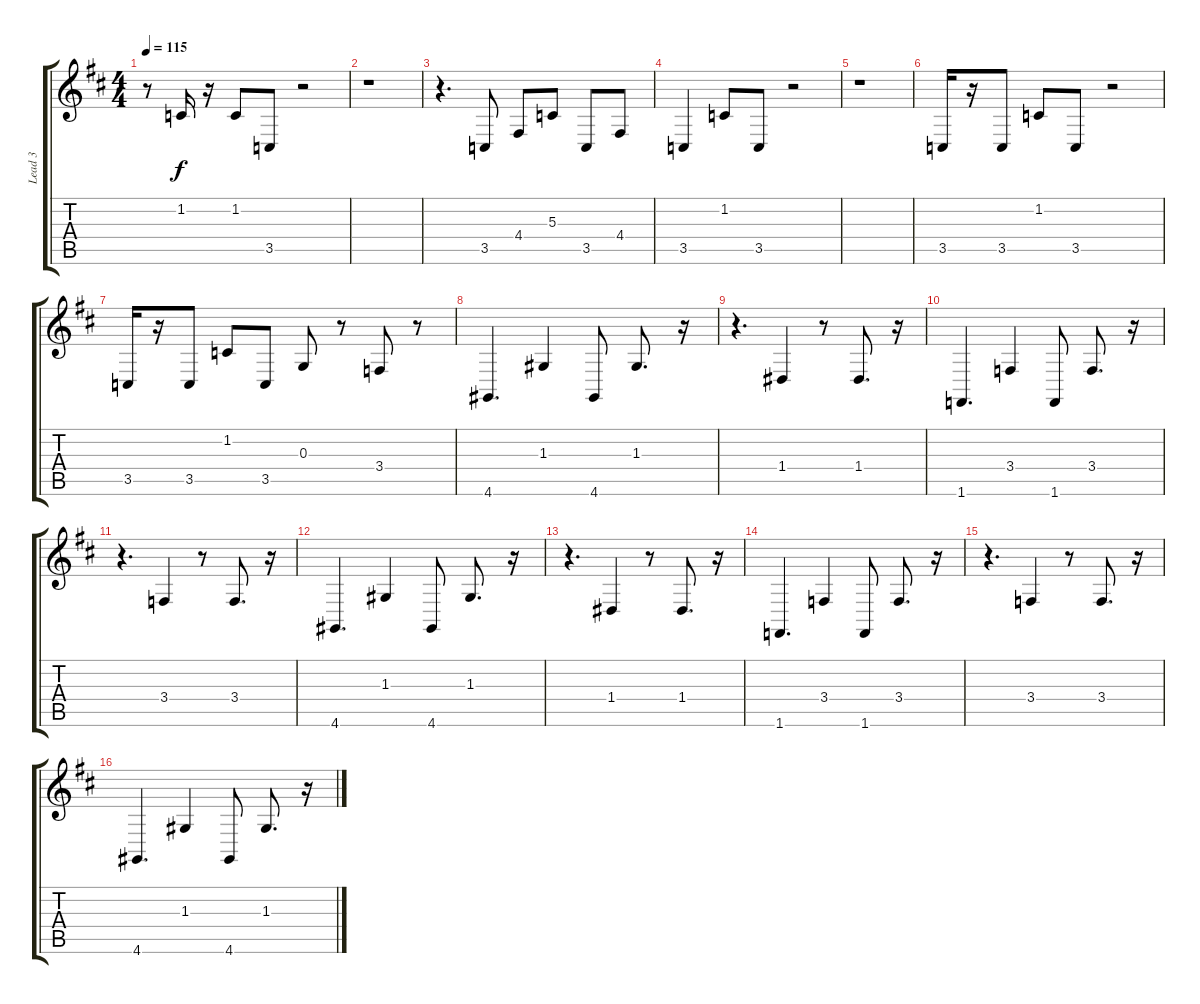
\track ("Lead 3" "Lead 3") {instrument lead8bassandlead}
\staff {score tabs}
\tuning (E4 B3 G3 D3 A2 E2) {hide}
\ts (4 4)
\tempo 115
\clef g2
\ks bminor
r.8{dy f} 1.2.16 r.16 1.2.8 3.5.8 r.2 |
r.1 |
r.4{d} 3.5.8 4.4.8 5.3.8 3.5.8 4.4.8 |
3.5.4 1.2.8 3.5.8 r.2 |
r.1 |
3.5.16 r.16 3.5.8 1.2.8 3.5.8 r.2 |
3.5.16 r.16 3.5.8 1.2.8 3.5.8 0.3.8 r.8 3.4.8 r.8 |
4.6.4{d} 1.3.4 4.6.8 1.3.8{d} r.16 |
r.4{d} 1.4.4 r.8 1.4.8{d} r.16 |
1.6.4{d} 3.4.4 1.6.8 3.4.8{d} r.16 |
r.4{d} 3.4.4 r.8 3.4.8{d} r.16 |
4.6.4{d} 1.3.4 4.6.8 1.3.8{d} r.16 |
r.4{d} 1.4.4 r.8 1.4.8{d} r.16 |
1.6.4{d} 3.4.4 1.6.8 3.4.8{d} r.16 |
r.4{d} 3.4.4 r.8 3.4.8{d} r.16 |
4.6.4{d} 1.3.4 4.6.8 1.3.8{d} r.16
